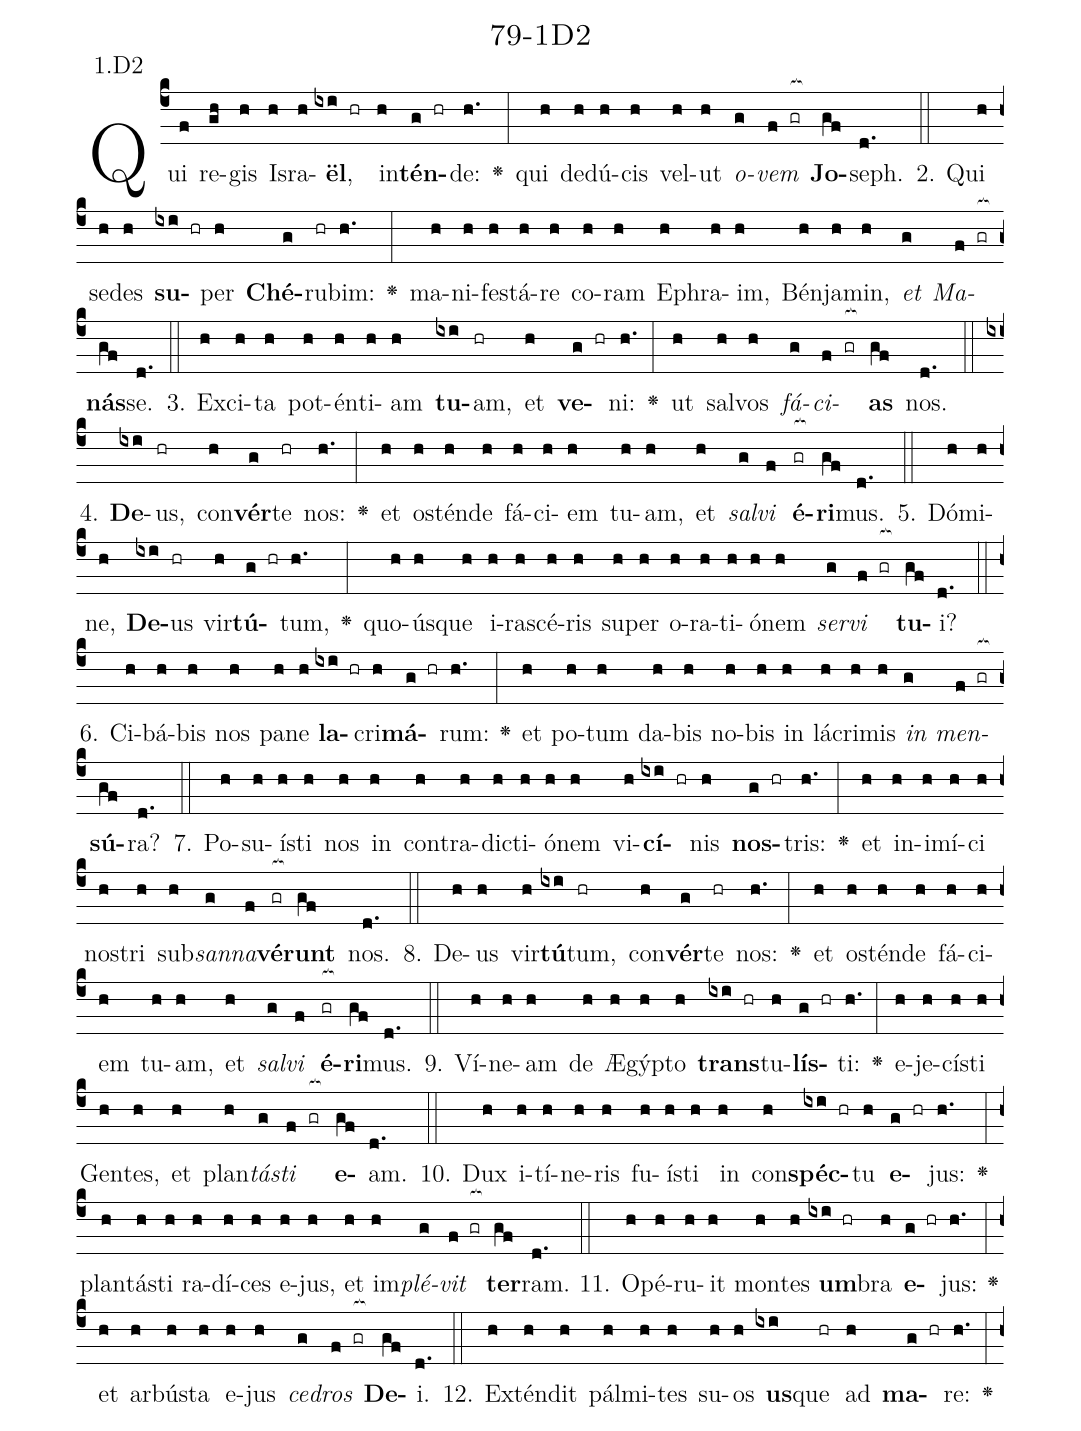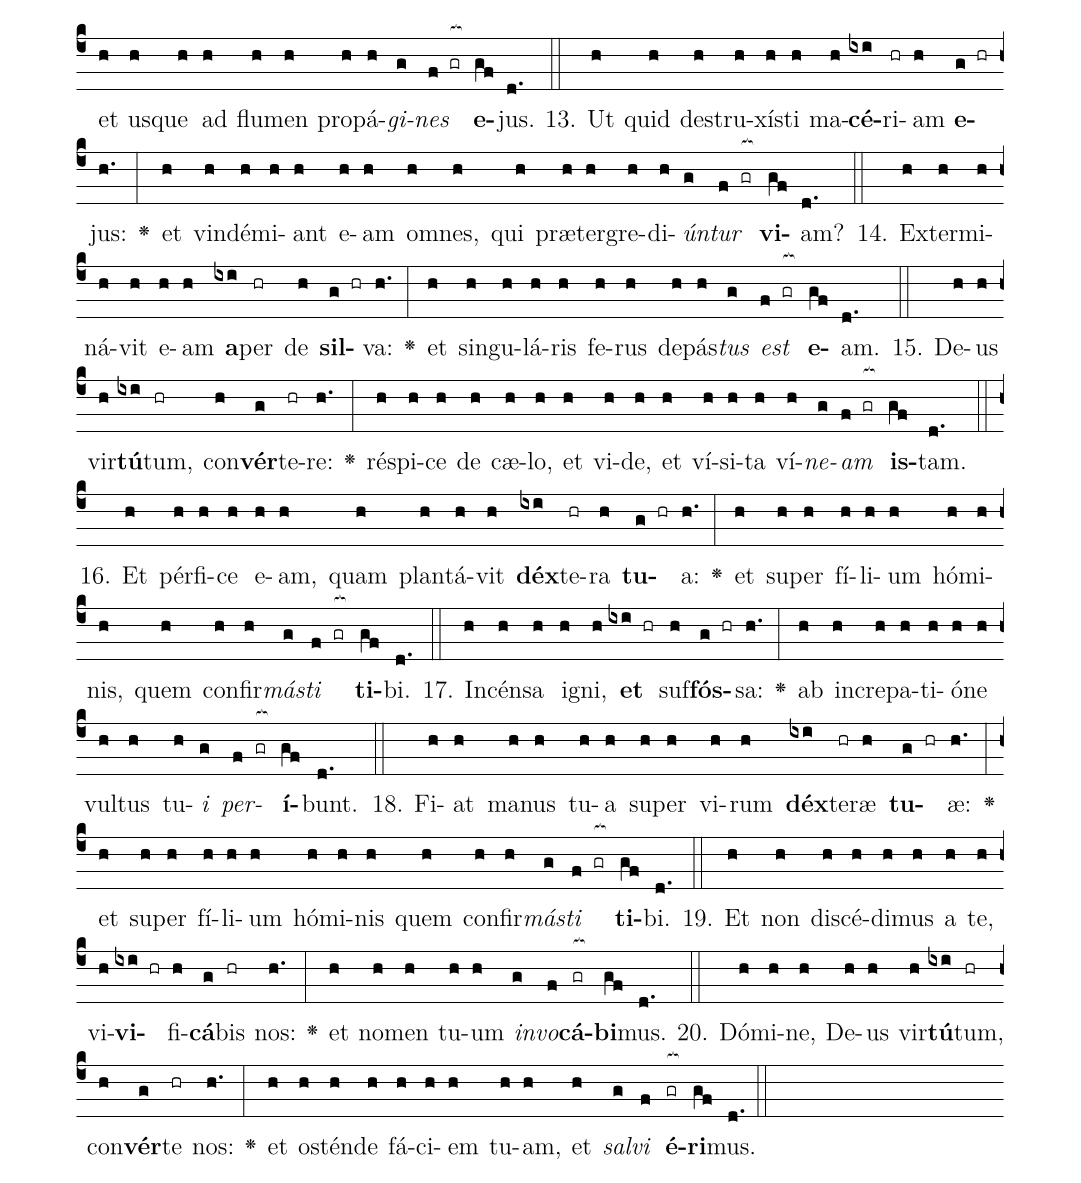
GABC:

name: 79-1D2;
annotation: 1.D2;
%%
(c4)Qui(f) re(gh)gis(h) Is(h)ra(h)<b>ël</b>,(ixi hr) in(h)<b>tén</b>(g hr)de:(h.) <v>\greheightstar</v>(:) qui(h) de(h)dú(h)cis(h) vel(h)ut(h) <i>o</i>(g)<i>vem</i>(f gr[ocb:1{]) <b>Jo</b>(gf[ocb:0}])seph.(d.) (::)
2. Qui(h) se(h)des(h) <b>su</b>(ixi hr)per(h) <b>Ché</b>(g)ru(hr)bim:(h.) <v>\greheightstar</v>(:) ma(h)ni(h)fes(h)tá(h)re(h) co(h)ram(h) E(h)phra(h)im,(h) Bén(h)ja(h)min,(h) <i>et</i>(g) <i>Ma</i>(f gr[ocb:1{])<b>nás</b>(gf[ocb:0}])se.(d.) (::)
3. Ex(h)ci(h)ta(h) pot(h)én(h)ti(h)am(h) <b>tu</b>(ixi)am,(hr) et(h) <b>ve</b>(g hr)ni:(h.) <v>\greheightstar</v>(:) ut(h) sal(h)vos(h) <i>fá</i>(g)<i>ci</i>(f gr[ocb:1{])<b>as</b>(gf[ocb:0}]) nos.(d.) (::)
4. <b>De</b>(ixi)us,(hr) con(h)<b>vér</b>(g)te(hr) nos:(h.) <v>\greheightstar</v>(:) et(h) os(h)tén(h)de(h) fá(h)ci(h)em(h) tu(h)am,(h) et(h) <i>sal</i>(g)<i>vi</i>(f) <b>é</b>(gr[ocb:1{])<b>ri</b>(gf[ocb:0}])mus.(d.) (::)
5. Dó(h)mi(h)ne,(h) <b>De</b>(ixi)us(hr) vir(h)<b>tú</b>(g hr)tum,(h.) <v>\greheightstar</v>(:) quo(h)ús(h)que(h) i(h)ra(h)scé(h)ris(h) su(h)per(h) o(h)ra(h)ti(h)ó(h)nem(h) <i>ser</i>(g)<i>vi</i>(f gr[ocb:1{]) <b>tu</b>(gf[ocb:0}])i?(d.) (::)
6. Ci(h)bá(h)bis(h) nos(h) pa(h)ne(h) <b>la</b>(ixi hr)cri(h)<b>má</b>(g hr)rum:(h.) <v>\greheightstar</v>(:) et(h) po(h)tum(h) da(h)bis(h) no(h)bis(h) in(h) lá(h)cri(h)mis(h) <i>in</i>(g) <i>men</i>(f gr[ocb:1{])<b>sú</b>(gf[ocb:0}])ra?(d.) (::)
7. Po(h)su(h)ís(h)ti(h) nos(h) in(h) con(h)tra(h)dic(h)ti(h)ó(h)nem(h) vi(h)<b>cí</b>(ixi hr)nis(h) <b>nos</b>(g hr)tris:(h.) <v>\greheightstar</v>(:) et(h) in(h)i(h)mí(h)ci(h) nos(h)tri(h) sub(h)<i>san</i>(g)<i>na</i>(f)<b>vé</b>(gr[ocb:1{])<b>runt</b>(gf[ocb:0}]) nos.(d.) (::)
8. De(h)us(h) vir(h)<b>tú</b>(ixi)tum,(hr) con(h)<b>vér</b>(g)te(hr) nos:(h.) <v>\greheightstar</v>(:) et(h) os(h)tén(h)de(h) fá(h)ci(h)em(h) tu(h)am,(h) et(h) <i>sal</i>(g)<i>vi</i>(f) <b>é</b>(gr[ocb:1{])<b>ri</b>(gf[ocb:0}])mus.(d.) (::)
9. Ví(h)ne(h)am(h) de(h) Æ(h)gýp(h)to(h) <b>trans</b>(ixi hr)tu(h)<b>lís</b>(g hr)ti:(h.) <v>\greheightstar</v>(:) e(h)je(h)cís(h)ti(h) Gen(h)tes,(h) et(h) plan(h)<i>tás</i>(g)<i>ti</i>(f gr[ocb:1{]) <b>e</b>(gf[ocb:0}])am.(d.) (::)
10. Dux(h) i(h)tí(h)ne(h)ris(h) fu(h)ís(h)ti(h) in(h) con(h)<b>spéc</b>(ixi hr)tu(h) <b>e</b>(g hr)jus:(h.) <v>\greheightstar</v>(:) plan(h)tás(h)ti(h) ra(h)dí(h)ces(h) e(h)jus,(h) et(h) im(h)<i>plé</i>(g)<i>vit</i>(f gr[ocb:1{]) <b>ter</b>(gf[ocb:0}])ram.(d.) (::)
11. O(h)pé(h)ru(h)it(h) mon(h)tes(h) <b>um</b>(ixi hr)bra(h) <b>e</b>(g hr)jus:(h.) <v>\greheightstar</v>(:) et(h) ar(h)bús(h)ta(h) e(h)jus(h) <i>ce</i>(g)<i>dros</i>(f gr[ocb:1{]) <b>De</b>(gf[ocb:0}])i.(d.) (::)
12. Ex(h)tén(h)dit(h) pál(h)mi(h)tes(h) su(h)os(h) <b>us</b>(ixi)que(hr) ad(h) <b>ma</b>(g hr)re:(h.) <v>\greheightstar</v>(:) et(h) us(h)que(h) ad(h) flu(h)men(h) pro(h)pá(h)<i>gi</i>(g)<i>nes</i>(f gr[ocb:1{]) <b>e</b>(gf[ocb:0}])jus.(d.) (::)
13. Ut(h) quid(h) de(h)stru(h)xís(h)ti(h) ma(h)<b>cé</b>(ixi)ri(hr)am(h) <b>e</b>(g hr)jus:(h.) <v>\greheightstar</v>(:) et(h) vin(h)dé(h)mi(h)ant(h) e(h)am(h) om(h)nes,(h) qui(h) præ(h)ter(h)gre(h)di(h)<i>ún</i>(g)<i>tur</i>(f gr[ocb:1{]) <b>vi</b>(gf[ocb:0}])am?(d.) (::)
14. Ex(h)ter(h)mi(h)ná(h)vit(h) e(h)am(h) <b>a</b>(ixi)per(hr) de(h) <b>sil</b>(g hr)va:(h.) <v>\greheightstar</v>(:) et(h) sin(h)gu(h)lá(h)ris(h) fe(h)rus(h) de(h)pás(h)<i>tus</i>(g) <i>est</i>(f gr[ocb:1{]) <b>e</b>(gf[ocb:0}])am.(d.) (::)
15. De(h)us(h) vir(h)<b>tú</b>(ixi)tum,(hr) con(h)<b>vér</b>(g)te(hr)re:(h.) <v>\greheightstar</v>(:) ré(h)spi(h)ce(h) de(h) cæ(h)lo,(h) et(h) vi(h)de,(h) et(h) ví(h)si(h)ta(h) ví(h)<i>ne</i>(g)<i>am</i>(f gr[ocb:1{]) <b>is</b>(gf[ocb:0}])tam.(d.) (::)
16. Et(h) pér(h)fi(h)ce(h) e(h)am,(h) quam(h) plan(h)tá(h)vit(h) <b>déx</b>(ixi)te(hr)ra(h) <b>tu</b>(g hr)a:(h.) <v>\greheightstar</v>(:) et(h) su(h)per(h) fí(h)li(h)um(h) hó(h)mi(h)nis,(h) quem(h) con(h)fir(h)<i>más</i>(g)<i>ti</i>(f gr[ocb:1{]) <b>ti</b>(gf[ocb:0}])bi.(d.) (::)
17. In(h)cén(h)sa(h) i(h)gni,(h) <b>et</b>(ixi hr) suf(h)<b>fós</b>(g hr)sa:(h.) <v>\greheightstar</v>(:) ab(h) in(h)cre(h)pa(h)ti(h)ó(h)ne(h) vul(h)tus(h) tu(h)<i>i</i>(g) <i>per</i>(f gr[ocb:1{])<b>í</b>(gf[ocb:0}])bunt.(d.) (::)
18. Fi(h)at(h) ma(h)nus(h) tu(h)a(h) su(h)per(h) vi(h)rum(h) <b>déx</b>(ixi)te(hr)ræ(h) <b>tu</b>(g hr)æ:(h.) <v>\greheightstar</v>(:) et(h) su(h)per(h) fí(h)li(h)um(h) hó(h)mi(h)nis(h) quem(h) con(h)fir(h)<i>más</i>(g)<i>ti</i>(f gr[ocb:1{]) <b>ti</b>(gf[ocb:0}])bi.(d.) (::)
19. Et(h) non(h) di(h)scé(h)di(h)mus(h) a(h) te,(h) vi(h)<b>vi</b>(ixi hr)fi(h)<b>cá</b>(g)bis(hr) nos:(h.) <v>\greheightstar</v>(:) et(h) no(h)men(h) tu(h)um(h) <i>in</i>(g)<i>vo</i>(f)<b>cá</b>(gr[ocb:1{])<b>bi</b>(gf[ocb:0}])mus.(d.) (::)
20. Dó(h)mi(h)ne,(h) De(h)us(h) vir(h)<b>tú</b>(ixi)tum,(hr) con(h)<b>vér</b>(g)te(hr) nos:(h.) <v>\greheightstar</v>(:) et(h) os(h)tén(h)de(h) fá(h)ci(h)em(h) tu(h)am,(h) et(h) <i>sal</i>(g)<i>vi</i>(f) <b>é</b>(gr[ocb:1{])<b>ri</b>(gf[ocb:0}])mus.(d.) (::)
